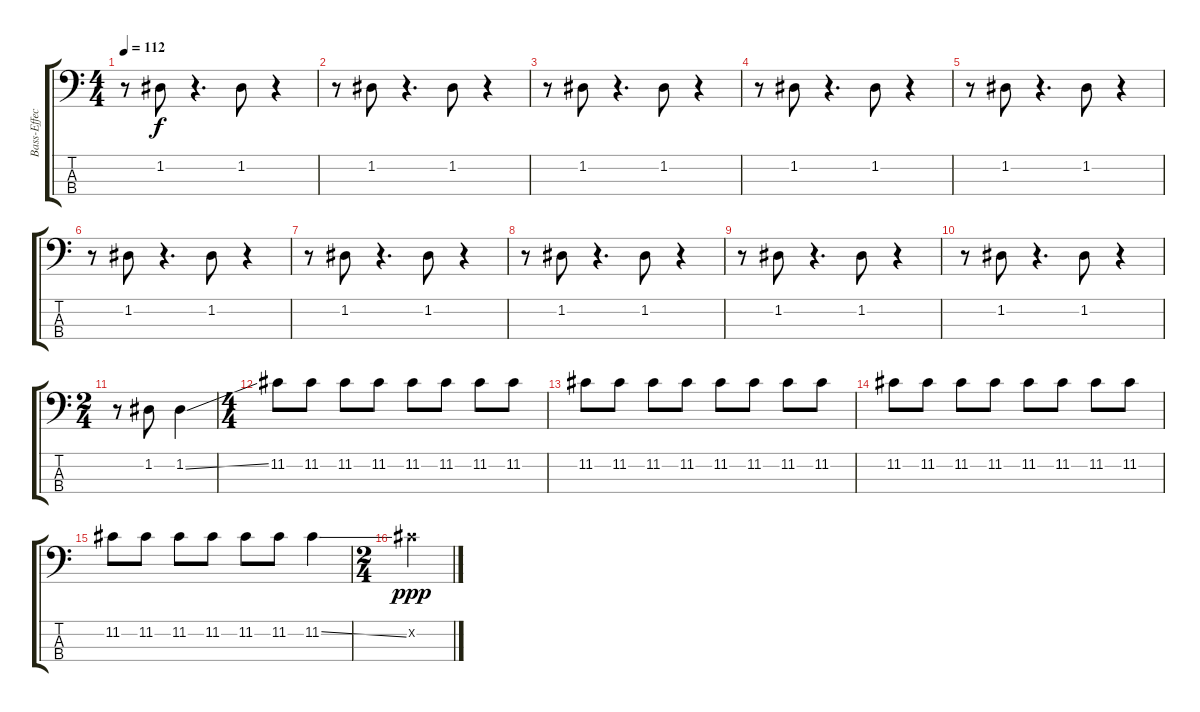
\track ("Bass-Effects (Thompson)" "Bass-Effec") {instrument electricbasspick}
\staff {score tabs}
\tuning (G2 D2 A1 E1) {hide}
\ts (4 4)
\tempo 112
\clef f4
\ks c
r.8{dy f} 1.2.8 r.4{d} 1.2.8 r.4 |
r.8 1.2.8 r.4{d} 1.2.8 r.4 |
r.8 1.2.8 r.4{d} 1.2.8 r.4 |
r.8 1.2.8 r.4{d} 1.2.8 r.4 |
r.8 1.2.8 r.4{d} 1.2.8 r.4 |
r.8 1.2.8 r.4{d} 1.2.8 r.4 |
r.8 1.2.8 r.4{d} 1.2.8 r.4 |
r.8 1.2.8 r.4{d} 1.2.8 r.4 |
r.8 1.2.8 r.4{d} 1.2.8 r.4 |
r.8 1.2.8 r.4{d} 1.2.8 r.4 |
\ts (2 4)
r.8 1.2.8 1.2{ss}.4 |
\ts (4 4)
11.2.8 11.2.8 11.2.8 11.2.8 11.2.8 11.2.8 11.2.8 11.2.8 |
11.2.8 11.2.8 11.2.8 11.2.8 11.2.8 11.2.8 11.2.8 11.2.8 |
11.2.8 11.2.8 11.2.8 11.2.8 11.2.8 11.2.8 11.2.8 11.2.8 |
11.2.8 11.2.8 11.2.8 11.2.8 11.2.8 11.2.8 11.2{ss}.4 |
\ts (2 4)
11.2{x}.2{dy ppp}
